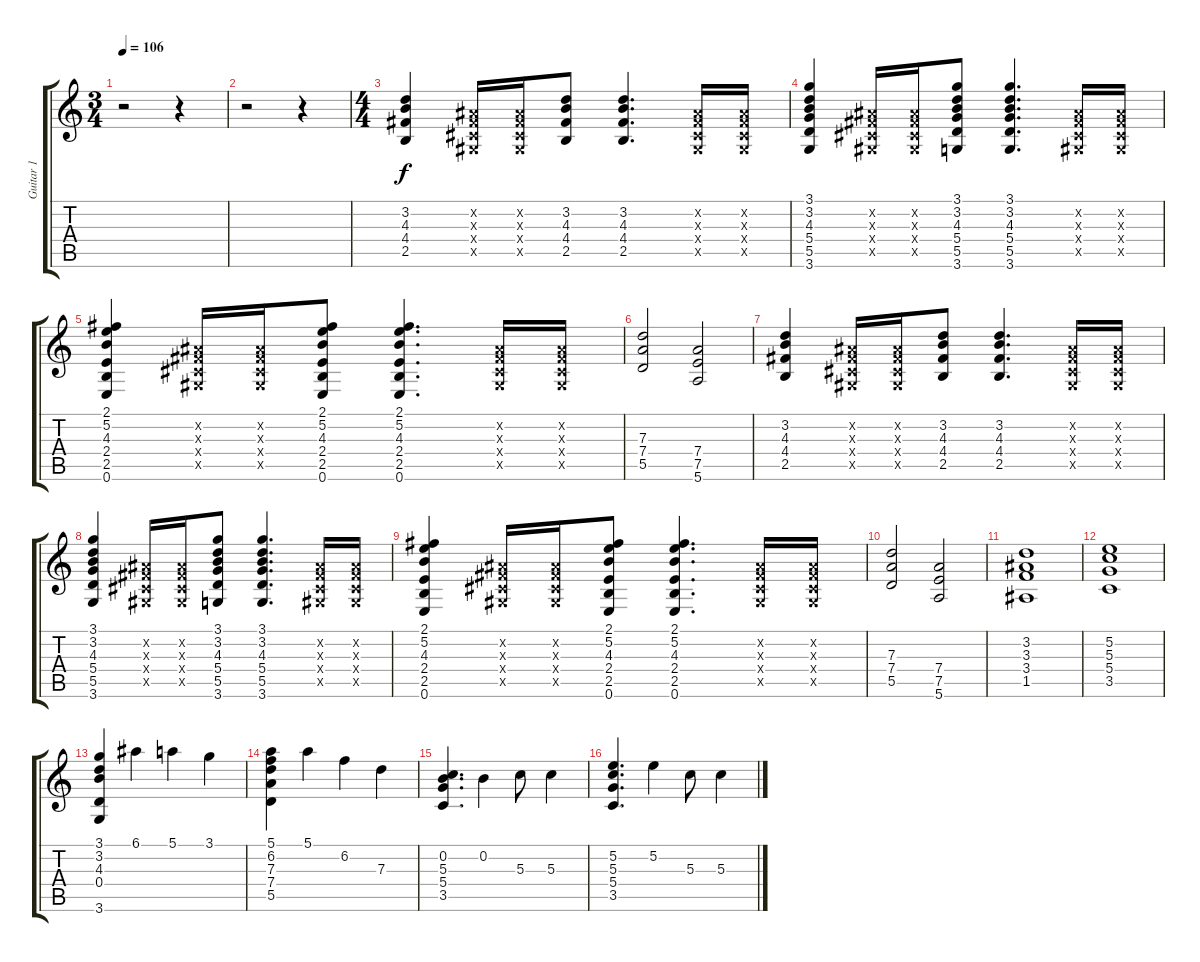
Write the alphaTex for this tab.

\track ("Guitar 1" "Guitar 1") {instrument overdrivenguitar}
\staff {score tabs}
\tuning (E4 B3 G3 D3 A2 E2) {hide}
\ts (3 4)
\tempo 106
\clef g2
\ks c
r.2{dy f} r.4 |
r.2 r.4 |
\ts (4 4)
(3.2 4.3 4.4 2.5).4 (-1.2{x} -1.3{x} -1.4{x} -1.5{x}).16 (-1.2{x} -1.3{x} -1.4{x} -1.5{x}).16 (3.2 4.3 4.4 2.5).8 (3.2 4.3 4.4 2.5).4{d} (-1.2{x} -1.3{x} -1.4{x} -1.5{x}).16 (-1.2{x} -1.3{x} -1.4{x} -1.5{x}).16 |
(3.1 3.2 4.3 5.4 5.5 3.6).4 (-1.2{x} -1.3{x} -1.4{x} -1.5{x}).16 (-1.2{x} -1.3{x} -1.4{x} -1.5{x}).16 (3.1 3.2 4.3 5.4 5.5 3.6).8 (3.1 3.2 4.3 5.4 5.5 3.6).4{d} (-1.2{x} -1.3{x} -1.4{x} -1.5{x}).16 (-1.2{x} -1.3{x} -1.4{x} -1.5{x}).16 |
(2.1 5.2 4.3 2.4 2.5 0.6).4 (-1.2{x} -1.3{x} -1.4{x} -1.5{x}).16 (-1.2{x} -1.3{x} -1.4{x} -1.5{x}).16 (2.1 5.2 4.3 2.4 2.5 0.6).8 (2.1 5.2 4.3 2.4 2.5 0.6).4{d} (-1.2{x} -1.3{x} -1.4{x} -1.5{x}).16 (-1.2{x} -1.3{x} -1.4{x} -1.5{x}).16 |
(7.3 7.4 5.5).2 (7.4 7.5 5.6).2 |
(3.2 4.3 4.4 2.5).4 (-1.2{x} -1.3{x} -1.4{x} -1.5{x}).16 (-1.2{x} -1.3{x} -1.4{x} -1.5{x}).16 (3.2 4.3 4.4 2.5).8 (3.2 4.3 4.4 2.5).4{d} (-1.2{x} -1.3{x} -1.4{x} -1.5{x}).16 (-1.2{x} -1.3{x} -1.4{x} -1.5{x}).16 |
(3.1 3.2 4.3 5.4 5.5 3.6).4 (-1.2{x} -1.3{x} -1.4{x} -1.5{x}).16 (-1.2{x} -1.3{x} -1.4{x} -1.5{x}).16 (3.1 3.2 4.3 5.4 5.5 3.6).8 (3.1 3.2 4.3 5.4 5.5 3.6).4{d} (-1.2{x} -1.3{x} -1.4{x} -1.5{x}).16 (-1.2{x} -1.3{x} -1.4{x} -1.5{x}).16 |
(2.1 5.2 4.3 2.4 2.5 0.6).4 (-1.2{x} -1.3{x} -1.4{x} -1.5{x}).16 (-1.2{x} -1.3{x} -1.4{x} -1.5{x}).16 (2.1 5.2 4.3 2.4 2.5 0.6).8 (2.1 5.2 4.3 2.4 2.5 0.6).4{d} (-1.2{x} -1.3{x} -1.4{x} -1.5{x}).16 (-1.2{x} -1.3{x} -1.4{x} -1.5{x}).16 |
(7.3 7.4 5.5).2 (7.4 7.5 5.6).2 |
(3.2 3.3 3.4 1.5).1 |
(5.2 5.3 5.4 3.5).1 |
(3.1 3.2 4.3 0.4 3.6).4 6.1.4 5.1.4 3.1.4 |
(5.1 6.2 7.3 7.4 5.5).4 5.1.4 6.2.4 7.3.4 |
(0.2 5.3 5.4 3.5).4{d} 0.2.4 5.3.8 5.3.4 |
(5.2 5.3 5.4 3.5).4{d} 5.2.4 5.3.8 5.3.4
